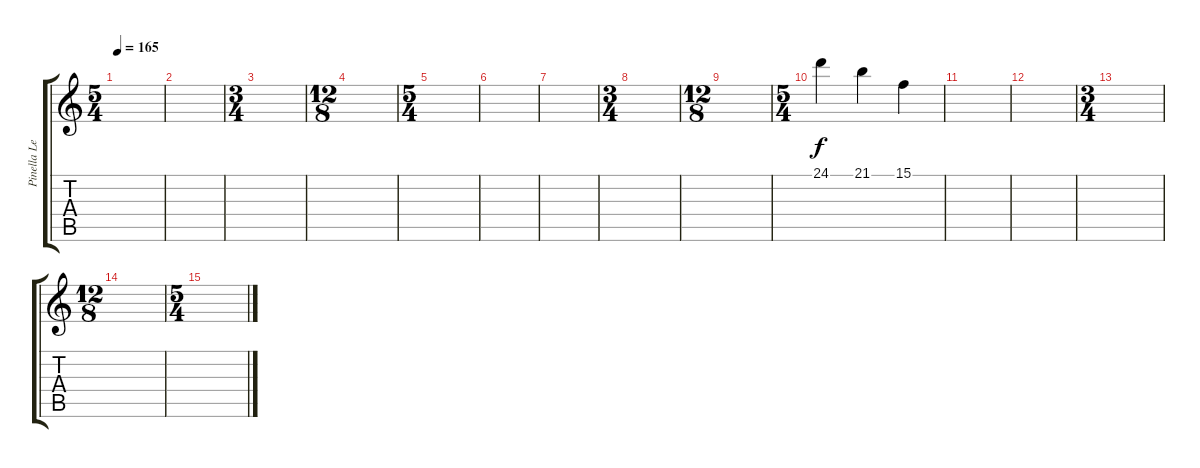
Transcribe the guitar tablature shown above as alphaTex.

\track ("Pinella Lead" "Pinella Le") {instrument lead2sawtooth}
\staff {score tabs}
\tuning (D4 A3 F3 C3 G2 D2) {hide}
\ts (5 4)
\tempo 165
\clef g2
\ks c
|
|
\ts (3 4)
|
\ts (12 8)
|
\ts (5 4)
|
|
|
\ts (3 4)
|
\ts (12 8)
|
\ts (5 4)
24.1.4 21.1.4 15.1.4 |
|
|
\ts (3 4)
|
\ts (12 8)
|
\ts (5 4)
